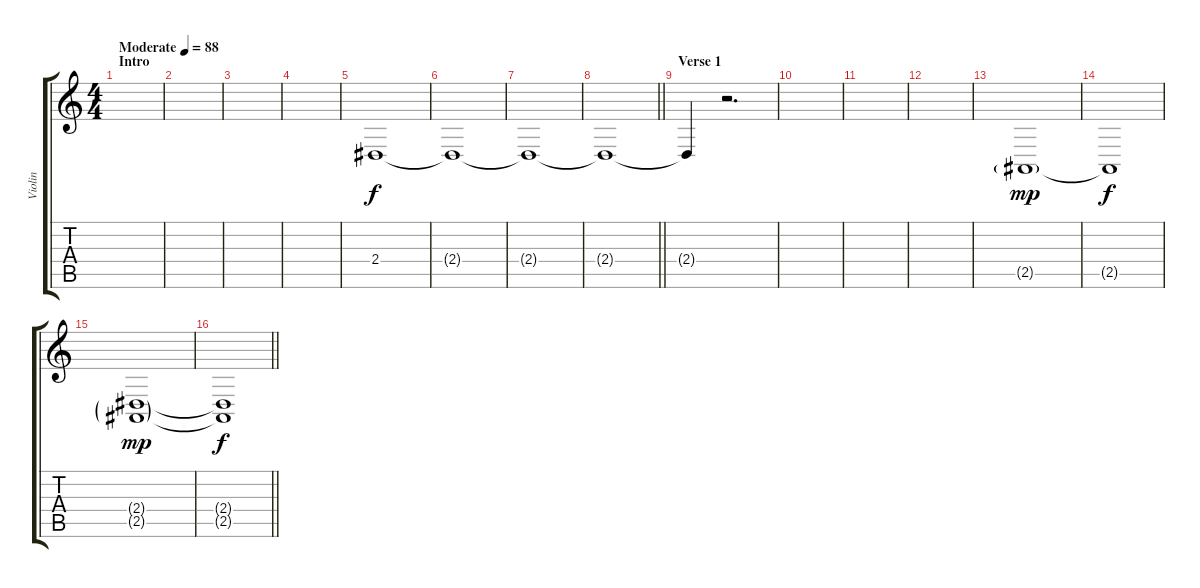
\track ("Violin" "Violin") {instrument violin}
\staff {score tabs}
\tuning (Eb4 Bb3 Gb3 Db3 Ab2 Eb2) {hide}
\ts (4 4)
\section ("" "Intro")
\tempo (88 "Moderate")
\clef g2
\ks c
|
|
|
|
2.4.1 |
2.4{t}.1 |
2.4{t}.1 |
\barLineRight lightlight
2.4{t}.1 |
\section ("" "Verse 1")
2.4{t}.4 r.2{d} |
|
|
|
2.5{g}.1{dy mp} |
2.5{t}.1{dy f} |
(2.4{g} 2.5{g}).1{dy mp} |
\barLineRight lightlight
(2.4{t} 2.5{t}).1{dy f}
